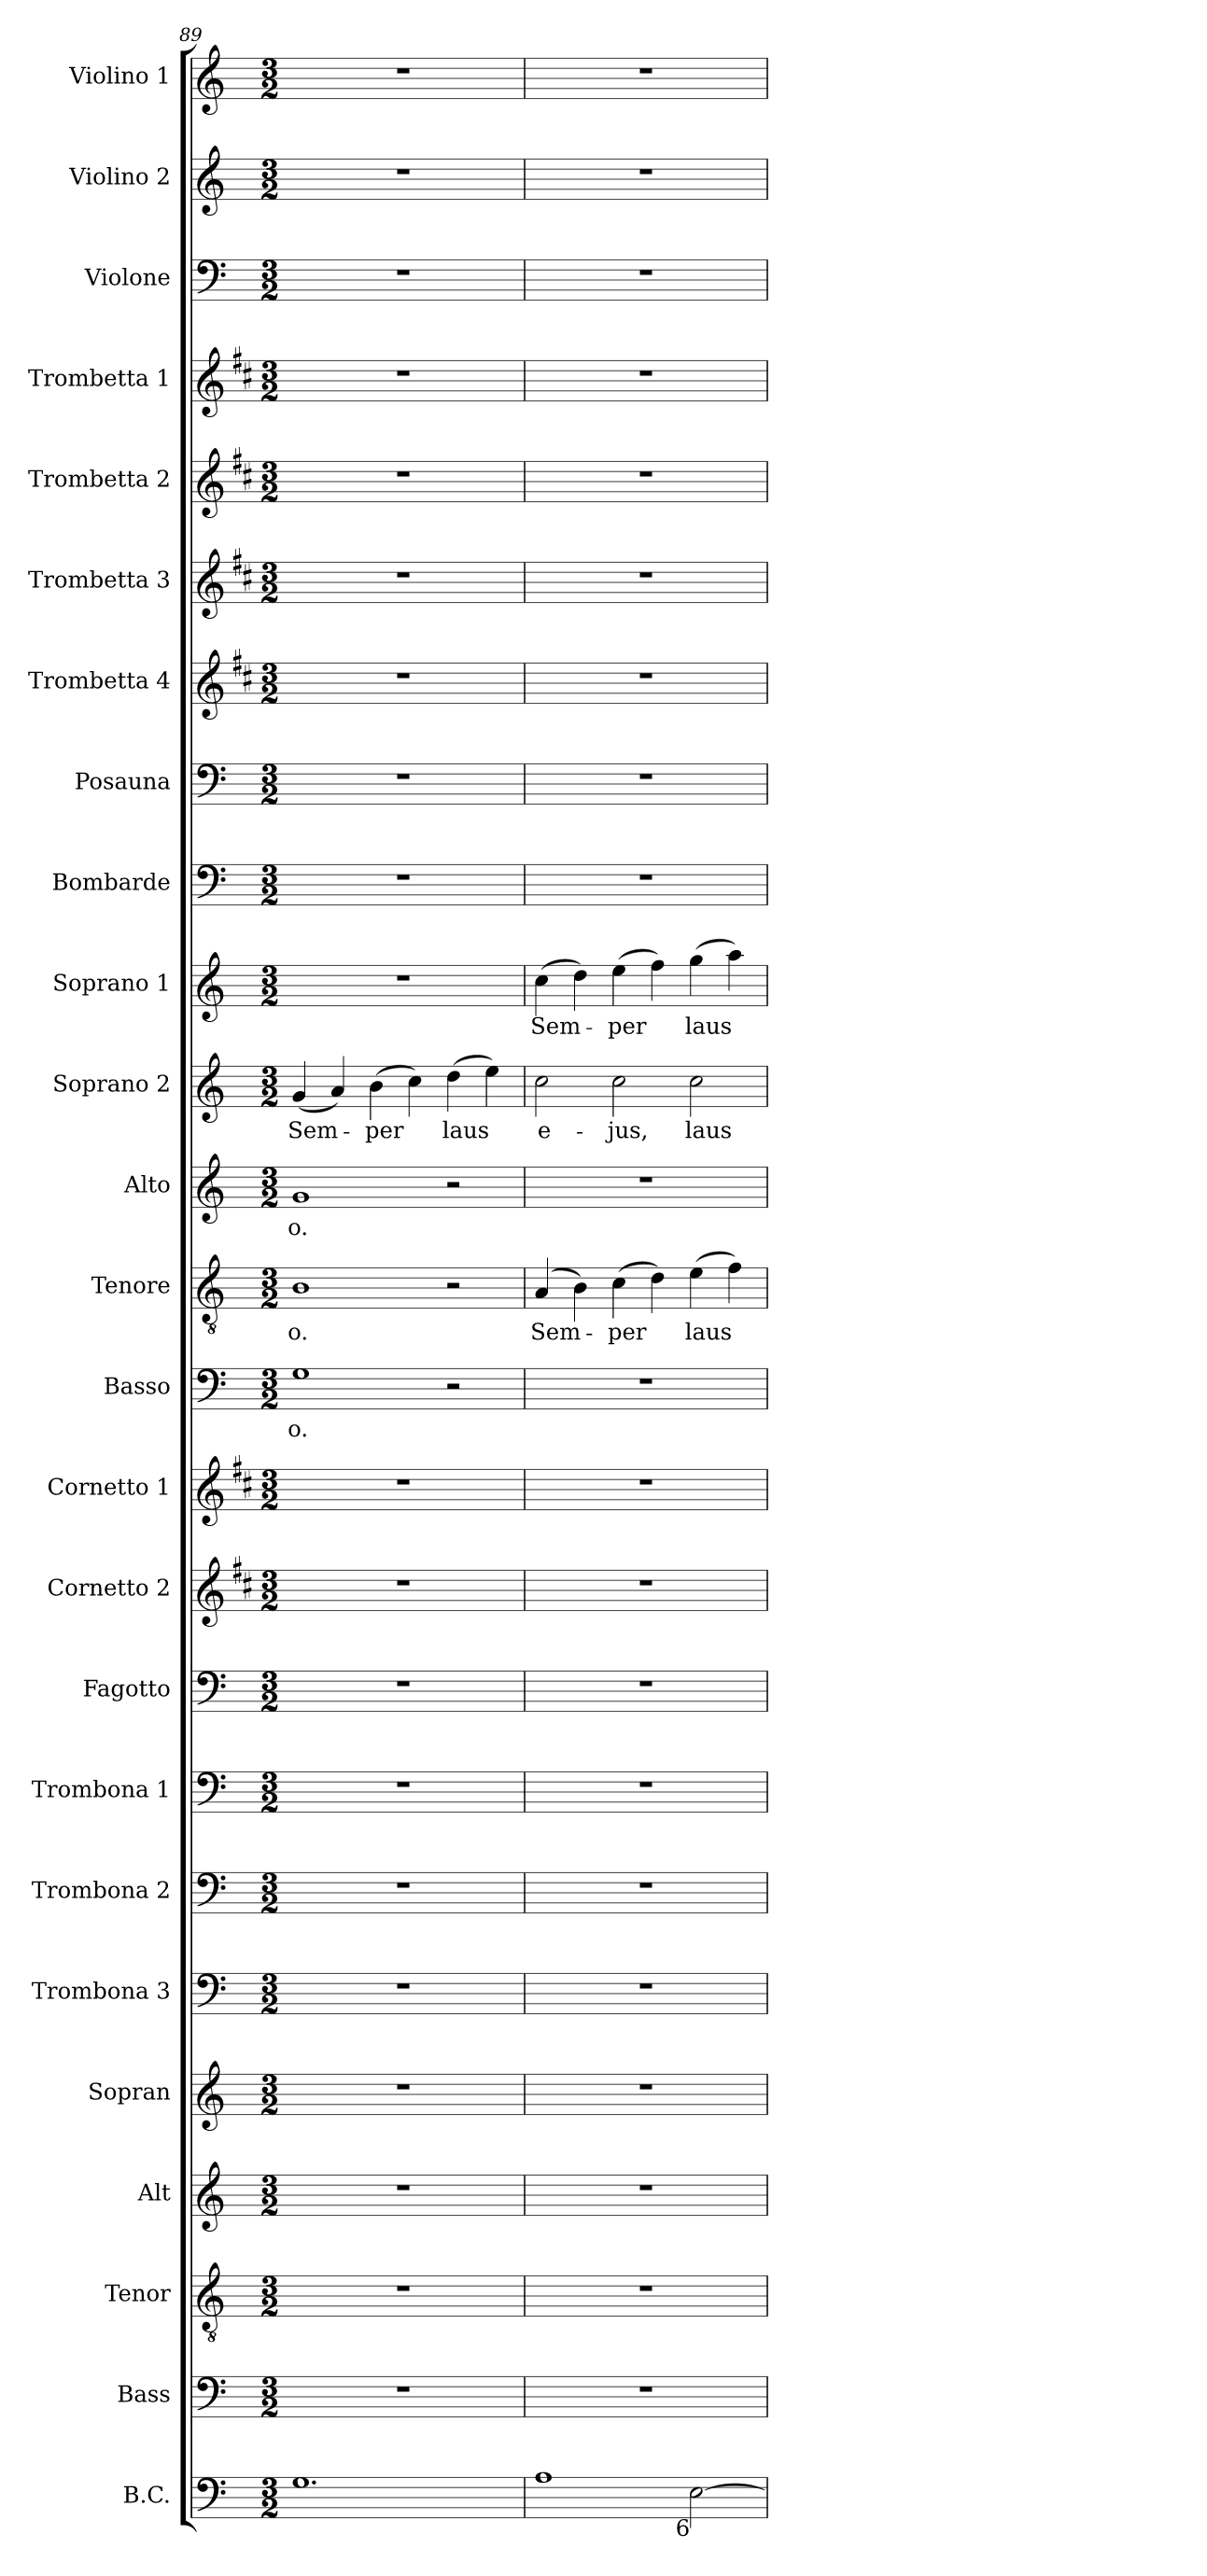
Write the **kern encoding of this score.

**kern	**kern	**kern	**kern	**kern	**kern	**kern	**kern	**kern	**kern	**kern	**kern	**text	**kern	**text	**kern	**text	**kern	**text	**kern	**text	**kern	**kern	**kern	**kern	**kern	**kern	**kern	**kern	**kern
*part25	*part24	*part23	*part22	*part21	*part20	*part19	*part18	*part17	*part16	*part15	*part14	*part14	*part13	*part13	*part12	*part12	*part11	*part11	*part10	*part10	*part9	*part8	*part7	*part6	*part5	*part4	*part3	*part2	*part1
*staff25	*staff24	*staff23	*staff22	*staff21	*staff20	*staff19	*staff18	*staff17	*staff16	*staff15	*staff14	*staff14	*staff13	*staff13	*staff12	*staff12	*staff11	*staff11	*staff10	*staff10	*staff9	*staff8	*staff7	*staff6	*staff5	*staff4	*staff3	*staff2	*staff1
*I"B.C.	*I"Bass	*I"Tenor	*I"Alt	*I"Sopran	*I"Trombona 3	*I"Trombona 2	*I"Trombona 1	*I"Fagotto	*I"Cornetto 2	*I"Cornetto 1	*I"Basso	*	*I"Tenore	*	*I"Alto	*	*I"Soprano 2	*	*I"Soprano 1	*	*I"Bombarde	*I"Posauna	*I"Trombetta 4	*I"Trombetta 3	*I"Trombetta 2	*I"Trombetta 1	*I"Violone	*I"Violino 2	*I"Violino 1
*I'B.C.	*I'B.	*I'T.	*I'A.	*I'S.	*I'Tbn. 2	*I'Tbn. 2	*I'Tbn. 1	*I'Fag.	*I'Cor. 2	*I'Cor. 1	*I'B.	*	*I'T.	*	*I'A.	*	*I'S.	*	*I'S.	*	*	*	*	*	*	*	*	*I'Vl. 2	*I'Vl. 1
*clefF4	*clefF4	*clefGv2	*clefG2	*clefG2	*clefF4	*clefF4	*clefF4	*clefF4	*clefG2	*clefG2	*clefF4	*	*clefGv2	*	*clefG2	*	*clefG2	*	*clefG2	*	*clefF4	*clefF4	*clefG2	*clefG2	*clefG2	*clefG2	*clefF4	*clefG2	*clefG2
*	*	*ITrd7c12	*	*	*	*	*	*	*ITrd1c2	*ITrd1c2	*	*	*ITrd7c12	*	*	*	*	*	*	*	*	*	*ITrd1c2	*ITrd1c2	*ITrd1c2	*ITrd1c2	*	*	*
*k[]	*k[]	*k[]	*k[]	*k[]	*k[]	*k[]	*k[]	*k[]	*k[]	*k[]	*k[]	*	*k[]	*	*k[]	*	*k[]	*	*k[]	*	*k[]	*k[]	*k[]	*k[]	*k[]	*k[]	*k[]	*k[]	*k[]
*C:	*C:	*C:	*C:	*C:	*C:	*C:	*C:	*C:	*C:	*C:	*C:	*	*C:	*	*C:	*	*C:	*	*C:	*	*C:	*C:	*C:	*C:	*C:	*C:	*C:	*C:	*C:
*M3/2	*M3/2	*M3/2	*M3/2	*M3/2	*M3/2	*M3/2	*M3/2	*M3/2	*M3/2	*M3/2	*M3/2	*	*M3/2	*	*M3/2	*	*M3/2	*	*M3/2	*	*M3/2	*M3/2	*M3/2	*M3/2	*M3/2	*M3/2	*M3/2	*M3/2	*M3/2
=89	=89	=89	=89	=89	=89	=89	=89	=89	=89	=89	=89	=89	=89	=89	=89	=89	=89	=89	=89	=89	=89	=89	=89	=89	=89	=89	=89	=89	=89
!	!LO:N:vis=1	!LO:N:vis=1	!LO:N:vis=1	!LO:N:vis=1	!LO:N:vis=1	!LO:N:vis=1	!LO:N:vis=1	!LO:N:vis=1	!LO:N:vis=1	!LO:N:vis=1	!	!	!	!	!	!	!	!	!	!	!	!	!	!	!	!	!	!	!
!	!	!	!	!	!	!	!	!	!	!	!	!LO:LY:b:color=#000000	!	!	!	!	!	!	!	!	!	!	!	!	!	!	!	!	!
!	!	!	!	!	!	!	!	!	!	!	!	!	!	!LO:LY:b:color=#000000	!	!	!	!	!	!	!	!	!	!	!	!	!	!	!
!	!	!	!	!	!	!	!	!	!	!	!	!	!	!	!	!LO:LY:b:color=#000000	!	!	!	!	!	!	!	!	!	!	!	!	!
!	!	!	!	!	!	!	!	!	!	!	!	!	!	!	!	!	!	!LO:LY:b:color=#000000	!LO:N:vis=1	!	!LO:N:vis=1	!LO:N:vis=1	!LO:N:vis=1	!LO:N:vis=1	!LO:N:vis=1	!LO:N:vis=1	!LO:N:vis=1	!LO:N:vis=1	!LO:N:vis=1
1.Gi	1.r	1.r	1.r	1.r	1.r	1.r	1.r	1.r	1.r	1.r	1Gi	-o.	1BBi	-o.	1gi	-o.	(4gi/	Sem-	1.r	.	1.r	1.r	1.r	1.r	1.r	1.r	1.r	1.r	1.r
.	.	.	.	.	.	.	.	.	.	.	.	.	.	.	.	.	4ai/)	.	.	.	.	.	.	.	.	.	.	.	.
!	!	!	!	!	!	!	!	!	!	!	!	!	!	!	!	!	!	!LO:LY:b:color=#000000	!	!	!	!	!	!	!	!	!	!	!
.	.	.	.	.	.	.	.	.	.	.	.	.	.	.	.	.	(4bi\	-per	.	.	.	.	.	.	.	.	.	.	.
.	.	.	.	.	.	.	.	.	.	.	.	.	.	.	.	.	4cci\)	.	.	.	.	.	.	.	.	.	.	.	.
!	!	!	!	!	!	!	!	!	!	!	!	!	!	!	!	!	!	!LO:LY:b:color=#000000	!	!	!	!	!	!	!	!	!	!	!
.	.	.	.	.	.	.	.	.	.	.	2r	.	2r	.	2r	.	(4ddi\	laus	.	.	.	.	.	.	.	.	.	.	.
.	.	.	.	.	.	.	.	.	.	.	.	.	.	.	.	.	4eei\)	.	.	.	.	.	.	.	.	.	.	.	.
=90	=90	=90	=90	=90	=90	=90	=90	=90	=90	=90	=90	=90	=90	=90	=90	=90	=90	=90	=90	=90	=90	=90	=90	=90	=90	=90	=90	=90	=90
!	!LO:N:vis=1	!LO:N:vis=1	!LO:N:vis=1	!LO:N:vis=1	!LO:N:vis=1	!LO:N:vis=1	!LO:N:vis=1	!LO:N:vis=1	!LO:N:vis=1	!LO:N:vis=1	!LO:N:vis=1	!	!	!	!	!	!	!	!	!	!	!	!	!	!	!	!	!	!
!	!	!	!	!	!	!	!	!	!	!	!	!	!	!LO:LY:b:color=#000000	!LO:N:vis=1	!	!	!	!	!	!	!	!	!	!	!	!	!	!
!	!	!	!	!	!	!	!	!	!	!	!	!	!	!	!	!	!	!LO:LY:b:color=#000000	!	!	!	!	!	!	!	!	!	!	!
!	!	!	!	!	!	!	!	!	!	!	!	!	!	!	!	!	!	!	!	!LO:LY:b:color=#000000	!LO:N:vis=1	!LO:N:vis=1	!LO:N:vis=1	!LO:N:vis=1	!LO:N:vis=1	!LO:N:vis=1	!LO:N:vis=1	!LO:N:vis=1	!LO:N:vis=1
1Ai	1.r	1.r	1.r	1.r	1.r	1.r	1.r	1.r	1.r	1.r	1.r	.	(4AAi/	Sem-	1.r	.	2cci\	e-	(4cci\	Sem-	1.r	1.r	1.r	1.r	1.r	1.r	1.r	1.r	1.r
.	.	.	.	.	.	.	.	.	.	.	.	.	4BBi\)	.	.	.	.	.	4ddi\)	.	.	.	.	.	.	.	.	.	.
!	!	!	!	!	!	!	!	!	!	!	!	!	!	!LO:LY:b:color=#000000	!	!	!	!	!	!	!	!	!	!	!	!	!	!	!
!	!	!	!	!	!	!	!	!	!	!	!	!	!	!	!	!	!	!LO:LY:b:color=#000000	!	!	!	!	!	!	!	!	!	!	!
!	!	!	!	!	!	!	!	!	!	!	!	!	!	!	!	!	!	!	!	!LO:LY:b:color=#000000	!	!	!	!	!	!	!	!	!
.	.	.	.	.	.	.	.	.	.	.	.	.	(4Ci\	-per	.	.	2cci\	-jus,	(4eei\	-per	.	.	.	.	.	.	.	.	.
.	.	.	.	.	.	.	.	.	.	.	.	.	4Di\)	.	.	.	.	.	4ffi\)	.	.	.	.	.	.	.	.	.	.
!	!	!	!	!	!	!	!	!	!	!	!	!	!	!LO:LY:b:color=#000000	!	!	!	!	!	!	!	!	!	!	!	!	!	!	!
!	!	!	!	!	!	!	!	!	!	!	!	!	!	!	!	!	!	!LO:LY:b:color=#000000	!	!	!	!	!	!	!	!	!	!	!
!LO:TX:b:rj:t=6	!	!	!	!	!	!	!	!	!	!	!	!	!	!	!	!	!	!	!	!	!	!	!	!	!	!	!	!	!
!	!	!	!	!	!	!	!	!	!	!	!	!	!	!	!	!	!	!	!	!LO:LY:b:color=#000000	!	!	!	!	!	!	!	!	!
[2Ei\	.	.	.	.	.	.	.	.	.	.	.	.	(4Ei\	laus	.	.	2cci\	laus	(4ggi\	laus	.	.	.	.	.	.	.	.	.
.	.	.	.	.	.	.	.	.	.	.	.	.	4Fi\)	.	.	.	.	.	4aai\)	.	.	.	.	.	.	.	.	.	.
=	=	=	=	=	=	=	=	=	=	=	=	=	=	=	=	=	=	=	=	=	=	=	=	=	=	=	=	=	=
*-	*-	*-	*-	*-	*-	*-	*-	*-	*-	*-	*-	*-	*-	*-	*-	*-	*-	*-	*-	*-	*-	*-	*-	*-	*-	*-	*-	*-	*-
